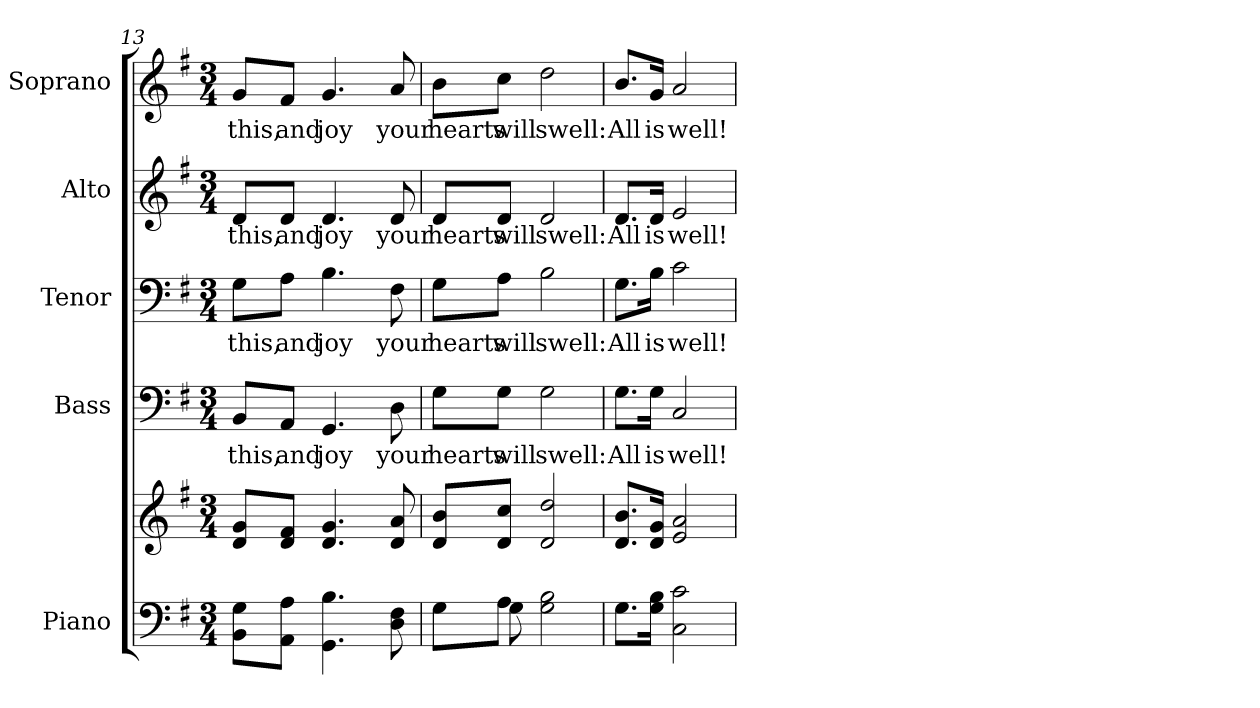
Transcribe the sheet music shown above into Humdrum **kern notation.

**kern	**kern	**kern	**text	**kern	**text	**kern	**text	**kern	**text
*part5	*part5	*part4	*part4	*part3	*part3	*part2	*part2	*part1	*part1
*staff6	*staff5	*staff4	*staff4	*staff3	*staff3	*staff2	*staff2	*staff1	*staff1
*I"Piano	*	*I"Bass	*	*I"Tenor	*	*I"Alto	*	*I"Soprano	*
*I'Pno.	*	*I'B.	*	*I'T.	*	*I'A.	*	*I'S.	*
!!LO:PB:g=z
*clefF4	*clefG2	*clefF4	*	*clefF4	*	*clefG2	*	*clefG2	*
*k[f#]	*k[f#]	*k[f#]	*	*k[f#]	*	*k[f#]	*	*k[f#]	*
*G:	*G:	*G:	*	*G:	*	*G:	*	*G:	*
*M3/4	*M3/4	*M3/4	*	*M3/4	*	*M3/4	*	*M3/4	*
=13	=13	=13	=13	=13	=13	=13	=13	=13	=13
*^	*^	*	*	*	*	*	*	*	*
!	!	!	!	!	!LO:LY:b:color=#000000	!	!	!	!	!	!
!	!	!	!	!	!	!	!LO:LY:b:color=#000000	!	!	!	!
!	!	!	!	!	!	!	!	!	!LO:LY:b:color=#000000	!	!
!	!	!	!	!	!	!	!	!	!	!	!LO:LY:b:color=#000000
8BBi\ 8Gi\L	4ryy	8di/ 8gi/L	4ryy	8BBi/L	this,	8Gi\L	this,	8di/L	this,	8gi/L	this,
!	!	!	!	!	!LO:LY:b:color=#000000	!	!	!	!	!	!
!	!	!	!	!	!	!	!LO:LY:b:color=#000000	!	!	!	!
!	!	!	!	!	!	!	!	!	!LO:LY:b:color=#000000	!	!
!	!	!	!	!	!	!	!	!	!	!	!LO:LY:b:color=#000000
8AAi\ 8Ai\J	.	8di/ 8f#i/J	.	8AAi/J	and	8Ai\J	and	8di/J	and	8f#i/J	and
!	!	!	!	!	!LO:LY:b:color=#000000	!	!	!	!	!	!
!	!	!	!	!	!	!	!LO:LY:b:color=#000000	!	!	!	!
!	!	!	!	!	!	!	!	!	!LO:LY:b:color=#000000	!	!
!	!	!	!	!	!	!	!	!	!	!	!LO:LY:b:color=#000000
4.GGi\ 4.Bi	4ryy	4.di/ 4.gi	4ryy	4.GGi/	joy	4.Bi\	joy	4.di/	joy	4.gi/	joy
.	4ryy	.	4ryy	.	.	.	.	.	.	.	.
!	!	!	!	!	!LO:LY:b:color=#000000	!	!	!	!	!	!
!	!	!	!	!	!	!	!LO:LY:b:color=#000000	!	!	!	!
!	!	!	!	!	!	!	!	!	!LO:LY:b:color=#000000	!	!
!	!	!	!	!	!	!	!	!	!	!	!LO:LY:b:color=#000000
8Di\ 8F#i	.	8di/ 8ai	.	8Di\	your	8F#i\	your	8di/	your	8ai/	your
*	*	*v	*v	*	*	*	*	*	*	*	*
=14	=14	=14	=14	=14	=14	=14	=14	=14	=14	=14
!	!	!	!	!LO:LY:b:color=#000000	!	!	!	!	!	!
!	!	!	!	!	!	!LO:LY:b:color=#000000	!	!	!	!
!	!	!	!	!	!	!	!	!LO:LY:b:color=#000000	!	!
!	!	!	!	!	!	!	!	!	!	!LO:LY:b:color=#000000
8Gi\L	8ryy	8di/ 8bi/L	8Gi\L	hearts	8Gi\L	hearts	8di/L	hearts	8bi\L	hearts
!	!	!	!	!LO:LY:b:color=#000000	!	!	!	!	!	!
!	!	!	!	!	!	!LO:LY:b:color=#000000	!	!	!	!
!	!	!	!	!	!	!	!	!LO:LY:b:color=#000000	!	!
!	!	!	!	!	!	!	!	!	!	!LO:LY:b:color=#000000
8Ai\J	8Gi\	8di/ 8cci/J	8Gi\J	will	8Ai\J	will	8di/J	will	8cci\J	will
!	!	!	!	!LO:LY:b:color=#000000	!	!	!	!	!	!
!	!	!	!	!	!	!LO:LY:b:color=#000000	!	!	!	!
!	!	!	!	!	!	!	!	!LO:LY:b:color=#000000	!	!
!	!	!	!	!	!	!	!	!	!	!LO:LY:b:color=#000000
2Gi\ 2Bi	2ryy	2di/ 2ddi	2Gi\	swell:	2Bi\	swell:	2di/	swell:	2ddi\	swell:
!!LO:PB:g=z
=15	=15	=15	=15	=15	=15	=15	=15	=15	=15	=15
!	!	!	!	!LO:LY:b:color=#000000	!	!	!	!	!	!
!	!	!	!	!	!	!LO:LY:b:color=#000000	!	!	!	!
!	!	!	!	!	!	!	!	!LO:LY:b:color=#000000	!	!
!	!	!	!	!	!	!	!	!	!	!LO:LY:b:color=#000000
8.Gi\L	4ryy	8.di/ 8.bi/L	8.Gi\L	All	8.Gi\L	All	8.di/L	All	8.bi/L	All
!	!	!	!	!LO:LY:b:color=#000000	!	!	!	!	!	!
!	!	!	!	!	!	!LO:LY:b:color=#000000	!	!	!	!
!	!	!	!	!	!	!	!	!LO:LY:b:color=#000000	!	!
!	!	!	!	!	!	!	!	!	!	!LO:LY:b:color=#000000
16Gi\ 16Bi\Jk	.	16di/ 16gi/Jk	16Gi\Jk	is	16Bi\Jk	is	16di/Jk	is	16gi/Jk	is
!	!	!	!	!LO:LY:b:color=#000000	!	!	!	!	!	!
!	!	!	!	!	!	!LO:LY:b:color=#000000	!	!	!	!
!	!	!	!	!	!	!	!	!LO:LY:b:color=#000000	!	!
!	!	!	!	!	!	!	!	!	!	!LO:LY:b:color=#000000
2Ci\ 2ci	2ryy	2ei/ 2ai	2Ci/	well!	2ci\	well!	2ei/	well!	2ai/	well!
*v	*v	*	*	*	*	*	*	*	*	*
=	=	=	=	=	=	=	=	=	=
*-	*-	*-	*-	*-	*-	*-	*-	*-	*-
